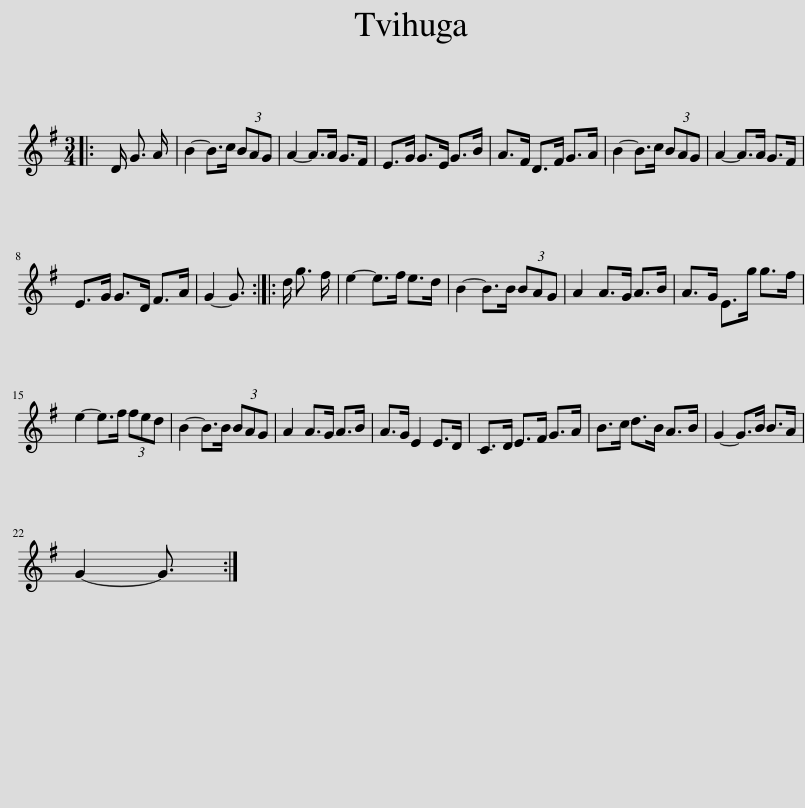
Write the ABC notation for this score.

X:1
L:1/8
M:3/4
I:linebreak $
K:G
V:1 treble
V:1
|: D/ G3/2 A/ | B2- B>c (3BAG | A2- A>A G>F | E>G G>E G>B | A>F D>F G>A | %5
 B2- B>c (3BAG | A2- A>A G>F |$ E>G G>D F>A | G2- G3/2 :: d/ g3/2 f/ | %10
 e2- e>f e>d | B2- B>B (3BAG | A2 A>G A>B | A>G E>g g>f |$ e2- e>f (3fed | %15
 B2- B>B (3BAG | A2 A>G A>B | A>G E2 E>D | C>D E>F G>A | B>c d>B A>B | %20
 G2- G>B B>A |$ G2- G3/2 :| %22
